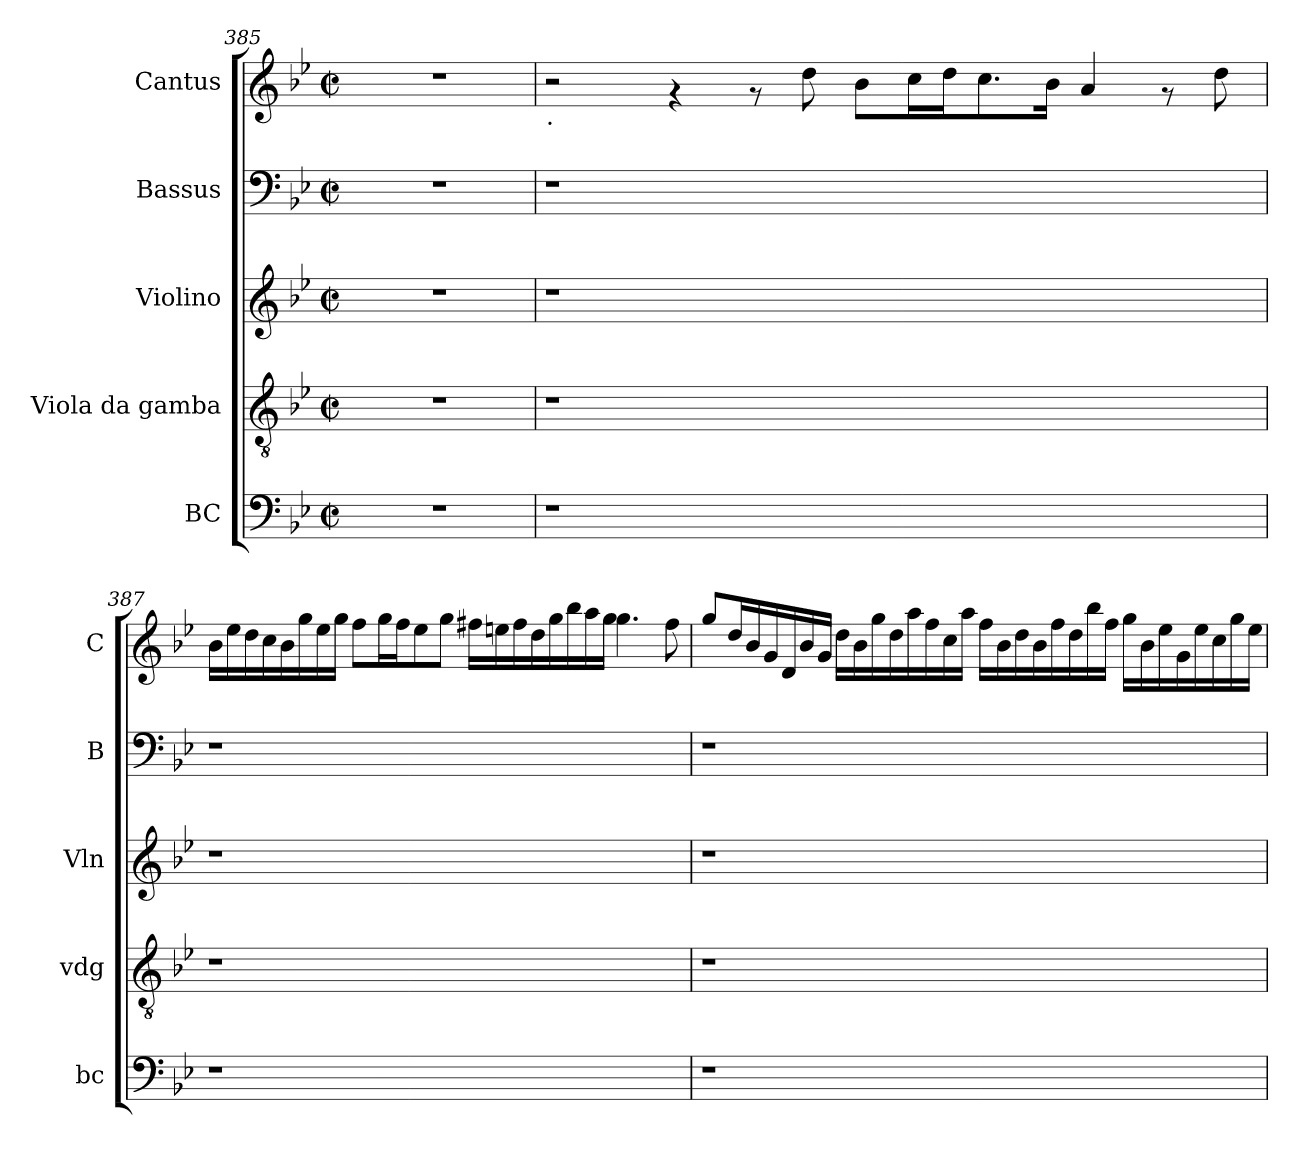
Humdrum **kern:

**kern	**kern	**kern	**kern	**kern
*part5	*part4	*part3	*part2	*part1
*staff5	*staff4	*staff3	*staff2	*staff1
*I"BC	*I"Viola da gamba	*I"Violino	*I"Bassus	*I"Cantus
*I'bc	*I'vdg	*I'Vln	*I'B	*I'C
*clefF4	*clefGv2	*clefG2	*clefF4	*clefG2
*k[b-e-]	*k[b-e-]	*k[b-e-]	*k[b-e-]	*k[b-e-]
*B-:	*B-:	*B-:	*B-:	*B-:
*M2/2	*M2/2	*M2/2	*M2/2	*M2/2
*met(c|)	*met(c|)	*met(c|)	*met(c|)	*met(c|)
=385	=385	=385	=385	=385
1r	1r	1r	1r	1r
=386	=386	=386	=386	=386
!	!	!	!	!LO:TX:b:t=.
1r	1r	1r	1r	2r
.	.	.	.	4rf
.	.	.	.	8rf
.	.	.	.	8dd\
1ryy	1ryy	1ryy	1ryy	8b-\L
.	.	.	.	16cc\L
.	.	.	.	16dd\J
.	.	.	.	8.cc\
.	.	.	.	16b-\Jk
.	.	.	.	4a/
.	.	.	.	8rf
.	.	.	.	8dd\
!!LO:LB:g=z
=387	=387	=387	=387	=387
*	*	*	*	*^
1r	1r	1r	1r	16b-\LL	1ryy
.	.	.	.	16ee-\	.
.	.	.	.	16dd\	.
.	.	.	.	16cc\	.
.	.	.	.	16b-\	.
.	.	.	.	16gg\	.
.	.	.	.	16ee-\	.
.	.	.	.	16gg\JJ	.
.	.	.	.	8ff\L	.
.	.	.	.	16gg\L	.
.	.	.	.	16ff\J	.
.	.	.	.	8ee-\	.
.	.	.	.	8gg\J	.
2...ryy	2...ryy	2...ryy	2...ryy	16ff#X\LL	4..ryy
.	.	.	.	16een\	.
.	.	.	.	16ff#\	.
.	.	.	.	16dd\	.
.	.	.	.	16gg\	.
.	.	.	.	16bb-\	.
.	.	.	.	16aa\	.
.	.	.	.	16gg\JJ	4.gg\
.	.	.	.	4..ryy	.
.	.	.	.	.	8ff#\
*	*	*	*	*v	*v
=388	=388	=388	=388	=388
1r	1r	1r	1r	8gg/L
.	.	.	.	16dd/L
.	.	.	.	16b-/
.	.	.	.	16g/
.	.	.	.	16d/
.	.	.	.	16b-/
.	.	.	.	16g/JJ
.	.	.	.	16dd\LL
.	.	.	.	16b-\
.	.	.	.	16gg\
.	.	.	.	16dd\
.	.	.	.	16aa\
.	.	.	.	16ff\
.	.	.	.	16cc\
.	.	.	.	16aa\JJ
1ryy	1ryy	1ryy	1ryy	16ff\LL
.	.	.	.	16b-\
.	.	.	.	16dd\
.	.	.	.	16b-\
.	.	.	.	16ff\
.	.	.	.	16dd\
.	.	.	.	16bb-\
.	.	.	.	16ff\JJ
.	.	.	.	16gg\LL
.	.	.	.	16b-\
.	.	.	.	16ee-\
.	.	.	.	16g\
.	.	.	.	16ee-\
.	.	.	.	16cc\
.	.	.	.	16gg\
.	.	.	.	16ee-\JJ
=	=	=	=	=
*-	*-	*-	*-	*-
